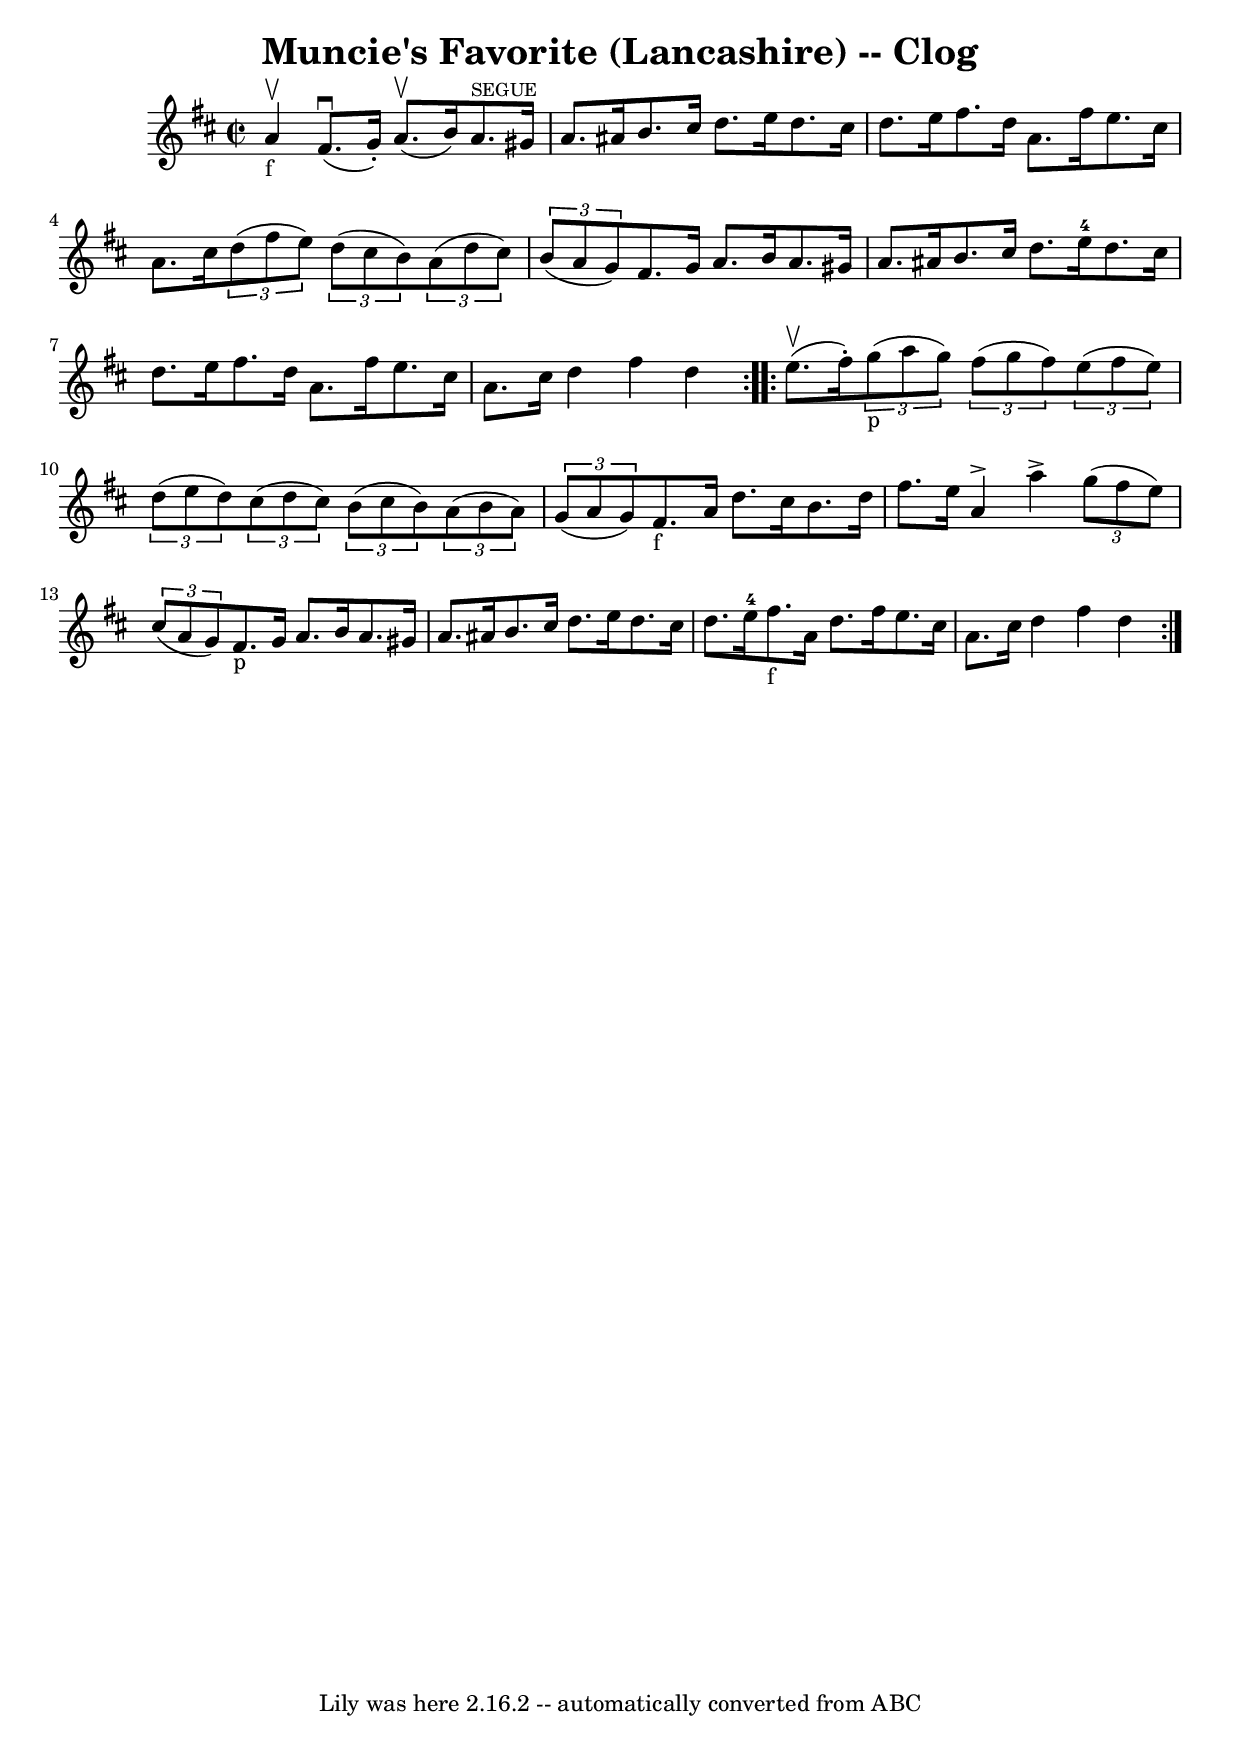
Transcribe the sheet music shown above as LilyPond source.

\version "2.7.40"
\include "Mammoth.ily"
\header {
	book = "Ryan's Mammoth Collection"
	crossRefNumber = "1"
	footnotes = "\\\\157 931"
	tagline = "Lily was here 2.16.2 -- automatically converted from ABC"
	title = "Muncie's Favorite (Lancashire) -- Clog"
}
voicedefault =  {
\set Score.defaultBarType = "empty"

\repeat volta 2 {
\override Staff.TimeSignature #'style = #'C
 \time 2/2 \key d \major a'4_"f"^\upbow |
 fis'8.^\downbow(
g'16 -.) a'8.^\upbow(b'16) a'8.^\segue gis'16 a'8.    
ais'16    |
 b'8. cis''16 d''8. e''16 d''8. cis''16    
d''8. e''16    |
 fis''8. d''16 a'8. fis''16 e''8.    
cis''16 a'8. cis''16    |
   \times 2/3 { d''8 (fis''8 e''8 
) }   \times 2/3 { d''8 (cis''8 b'8) }   \times 2/3 { a'8 (
d''8 cis''8) }   \times 2/3 { b'8 (a'8 g'8) }   |
     
fis'8. g'16 a'8. b'16 a'8. gis'16 a'8. ais'16    |
  
 b'8. cis''16 d''8. e''16-4 d''8. cis''16 d''8. e''16    
|
 fis''8. d''16 a'8. fis''16 e''8. cis''16 a'8.    
cis''16    |
 d''4 fis''4 d''4  }     \repeat volta 2 { e''8. 
^\upbow(fis''16 -.)   |
     \times 2/3 { g''8_"p"(a''8    
g''8) }   \times 2/3 { fis''8 (g''8 fis''8) }   \times 2/3 {   
e''8 (fis''8 e''8) }   \times 2/3 { d''8 (e''8 d''8) }   
|
     \times 2/3 { cis''8 (d''8 cis''8) }   \times 2/3 {   
b'8 (cis''8 b'8) }   \times 2/3 { a'8 (b'8 a'8) }   
\times 2/3 { g'8 (a'8 g'8) }   |
 fis'8._"f" a'16    
d''8. cis''16 b'8. d''16 fis''8. e''16    |
 a'4 
^\accent a''4^\accent   \times 2/3 { g''8 (fis''8 e''8) }   
\times 2/3 { cis''8 (a'8 g'8) }   |
 fis'8._"p" g'16  
 a'8. b'16 a'8. gis'16 a'8. ais'16    |
 b'8.    
cis''16 d''8. e''16 d''8. cis''16 d''8. e''16-4   |
 
 fis''8._"f" a'16 d''8. fis''16 e''8. cis''16 a'8.    
cis''16    |
 d''4 fis''4 d''4  }   
}

\score{
    <<

	\context Staff="default"
	{
	    \voicedefault 
	}

    >>
	\layout {
	}
	\midi {}
}
